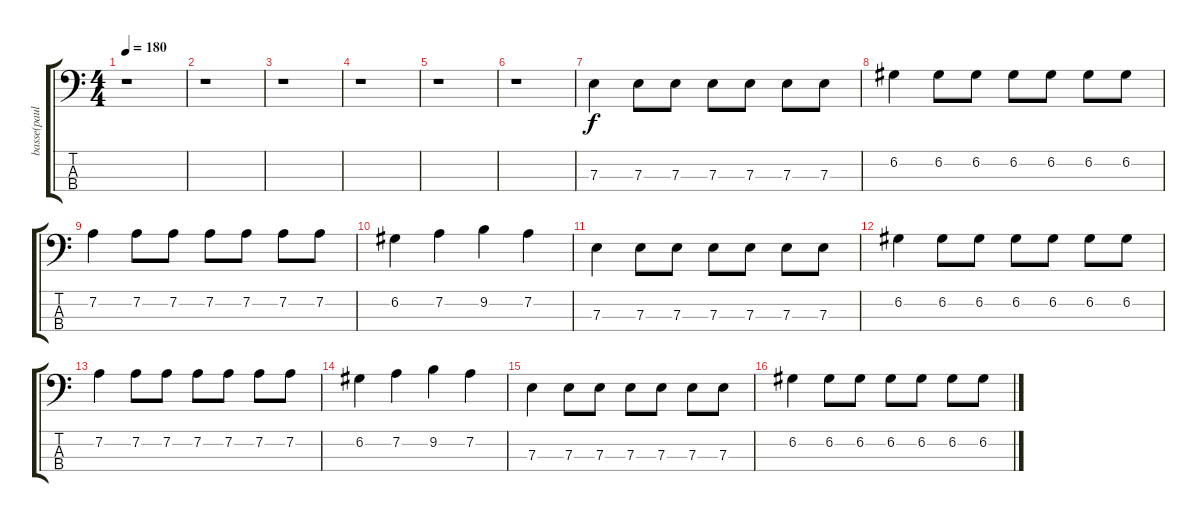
\track ("basse(paul)" "basse(paul") {instrument electricbasspick}
\staff {score tabs}
\tuning (G2 D2 A1 E1) {hide}
\ts (4 4)
\tempo 180
\clef f4
\ks c
r.1{dy f} |
r.1 |
r.1 |
r.1 |
r.1 |
r.1 |
7.3.4 7.3.8 7.3.8 7.3.8 7.3.8 7.3.8 7.3.8 |
6.2.4 6.2.8 6.2.8 6.2.8 6.2.8 6.2.8 6.2.8 |
7.2.4 7.2.8 7.2.8 7.2.8 7.2.8 7.2.8 7.2.8 |
6.2.4 7.2.4 9.2.4 7.2.4 |
7.3.4 7.3.8 7.3.8 7.3.8 7.3.8 7.3.8 7.3.8 |
6.2.4 6.2.8 6.2.8 6.2.8 6.2.8 6.2.8 6.2.8 |
7.2.4 7.2.8 7.2.8 7.2.8 7.2.8 7.2.8 7.2.8 |
6.2.4 7.2.4 9.2.4 7.2.4 |
7.3.4 7.3.8 7.3.8 7.3.8 7.3.8 7.3.8 7.3.8 |
6.2.4 6.2.8 6.2.8 6.2.8 6.2.8 6.2.8 6.2.8
